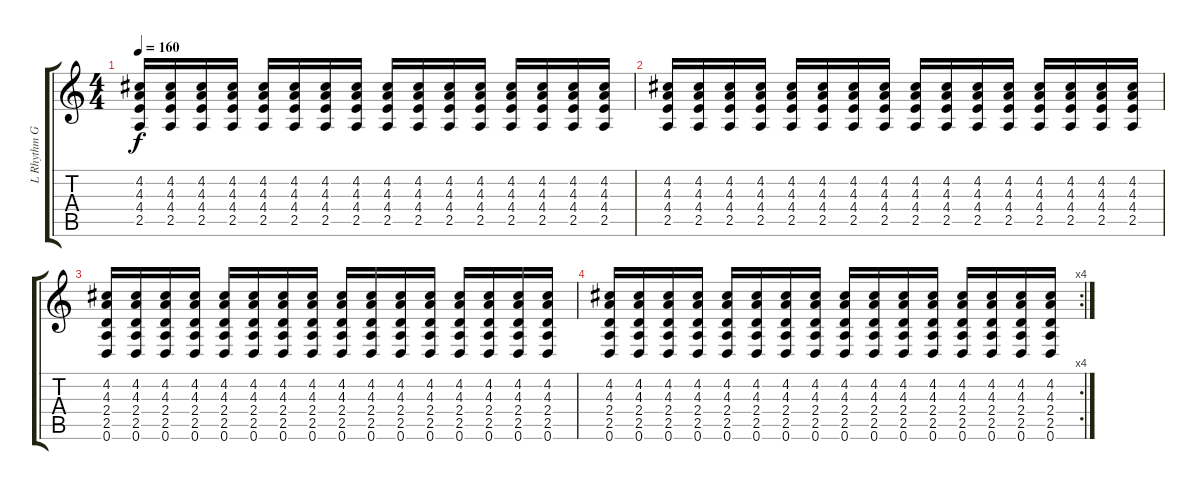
\track ("L Rhythm Guitar" "L Rhythm G") {instrument distortionguitar}
\staff {score tabs}
\tuning (D4 A3 F3 C3 G2 D2) {hide}
\ts (4 4)
\tempo 160
\clef g2
\ks c
(4.2 4.3 4.4 2.5).16{dy f} (4.2 4.3 4.4 2.5).16 (4.2 4.3 4.4 2.5).16 (4.2 4.3 4.4 2.5).16 (4.2 4.3 4.4 2.5).16 (4.2 4.3 4.4 2.5).16 (4.2 4.3 4.4 2.5).16 (4.2 4.3 4.4 2.5).16 (4.2 4.3 4.4 2.5).16 (4.2 4.3 4.4 2.5).16 (4.2 4.3 4.4 2.5).16 (4.2 4.3 4.4 2.5).16 (4.2 4.3 4.4 2.5).16 (4.2 4.3 4.4 2.5).16 (4.2 4.3 4.4 2.5).16 (4.2 4.3 4.4 2.5).16 |
(4.2 4.3 4.4 2.5).16 (4.2 4.3 4.4 2.5).16 (4.2 4.3 4.4 2.5).16 (4.2 4.3 4.4 2.5).16 (4.2 4.3 4.4 2.5).16 (4.2 4.3 4.4 2.5).16 (4.2 4.3 4.4 2.5).16 (4.2 4.3 4.4 2.5).16 (4.2 4.3 4.4 2.5).16 (4.2 4.3 4.4 2.5).16 (4.2 4.3 4.4 2.5).16 (4.2 4.3 4.4 2.5).16 (4.2 4.3 4.4 2.5).16 (4.2 4.3 4.4 2.5).16 (4.2 4.3 4.4 2.5).16 (4.2 4.3 4.4 2.5).16 |
(4.2 4.3 2.4 2.5 0.6).16 (4.2 4.3 2.4 2.5 0.6).16 (4.2 4.3 2.4 2.5 0.6).16 (4.2 4.3 2.4 2.5 0.6).16 (4.2 4.3 2.4 2.5 0.6).16 (4.2 4.3 2.4 2.5 0.6).16 (4.2 4.3 2.4 2.5 0.6).16 (4.2 4.3 2.4 2.5 0.6).16 (4.2 4.3 2.4 2.5 0.6).16 (4.2 4.3 2.4 2.5 0.6).16 (4.2 4.3 2.4 2.5 0.6).16 (4.2 4.3 2.4 2.5 0.6).16 (4.2 4.3 2.4 2.5 0.6).16 (4.2 4.3 2.4 2.5 0.6).16 (4.2 4.3 2.4 2.5 0.6).16 (4.2 4.3 2.4 2.5 0.6).16 |
\rc 4
(4.2 4.3 2.4 2.5 0.6).16 (4.2 4.3 2.4 2.5 0.6).16 (4.2 4.3 2.4 2.5 0.6).16 (4.2 4.3 2.4 2.5 0.6).16 (4.2 4.3 2.4 2.5 0.6).16 (4.2 4.3 2.4 2.5 0.6).16 (4.2 4.3 2.4 2.5 0.6).16 (4.2 4.3 2.4 2.5 0.6).16 (4.2 4.3 2.4 2.5 0.6).16 (4.2 4.3 2.4 2.5 0.6).16 (4.2 4.3 2.4 2.5 0.6).16 (4.2 4.3 2.4 2.5 0.6).16 (4.2 4.3 2.4 2.5 0.6).16 (4.2 4.3 2.4 2.5 0.6).16 (4.2 4.3 2.4 2.5 0.6).16 (4.2 4.3 2.4 2.5 0.6).16
